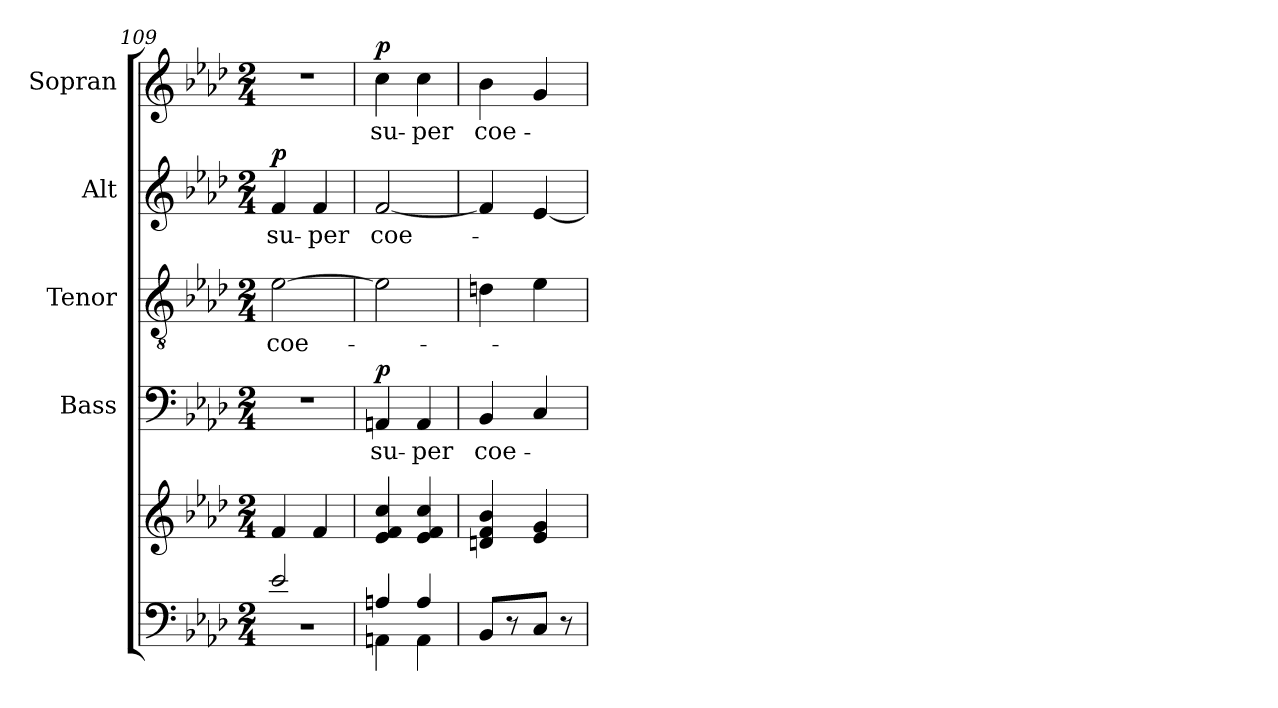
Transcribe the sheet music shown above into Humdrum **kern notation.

**kern	**kern	**kern	**text	**dynam	**kern	**text	**kern	**text	**dynam	**kern	**text	**dynam
*part5	*part5	*part4	*part4	*part4	*part3	*part3	*part2	*part2	*part2	*part1	*part1	*part1
*staff6	*staff5	*staff4	*staff4	*staff4	*staff3	*staff3	*staff2	*staff2	*staff2	*staff1	*staff1	*staff1
*	*	*I"Bass	*	*	*I"Tenor	*	*I"Alt	*	*	*I"Sopran	*	*
*	*	*I'B.	*	*	*I'T.	*	*I'A.	*	*	*I'S.	*	*
*clefF4	*clefG2	*clefF4	*	*	*clefGv2	*	*clefG2	*	*	*clefG2	*	*
*k[b-e-a-d-]	*k[b-e-a-d-]	*k[b-e-a-d-]	*	*	*k[b-e-a-d-]	*	*k[b-e-a-d-]	*	*	*k[b-e-a-d-]	*	*
*A-:	*A-:	*A-:	*	*	*A-:	*	*A-:	*	*	*A-:	*	*
*M2/4	*M2/4	*M2/4	*	*	*M2/4	*	*M2/4	*	*	*M2/4	*	*
=109	=109	=109	=109	=109	=109	=109	=109	=109	=109	=109	=109	=109
*^	*	*	*	*	*	*	*	*	*	*	*	*
!	!	!	!	!	!	!	!LO:LY:b	!	!LO:LY:b	!LO:DY:a	!	!	!
2e-/	2r	4f/	2r	.	.	[2e-\	coe-	4f/	su-	p	2r	.	.
!	!	!	!	!	!	!	!	!	!LO:LY:b	!	!	!	!
.	.	4f/	.	.	.	.	.	4f/	-per	.	.	.	.
=110	=110	=110	=110	=110	=110	=110	=110	=110	=110	=110	=110	=110	=110
!	!	!	!	!LO:LY:b	!LO:DY:a	!	!	!	!LO:LY:b	!	!	!LO:LY:b	!LO:DY:a
4An/	4AAn\	4e-/ 4f/ 4cc/	4AAn/	su-	p	2e-\]	.	[2f/	coe-	.	4cc\	su-	p
!	!	!	!	!LO:LY:b	!	!	!	!	!	!	!	!LO:LY:b	!
4A/	4AA\	4e-/ 4f/ 4cc/	4AA/	-per	.	.	.	.	.	.	4cc\	-per	.
=111	=111	=111	=111	=111	=111	=111	=111	=111	=111	=111	=111	=111	=111
!	!	!	!	!LO:LY:b	!	!	!	!	!	!	!	!LO:LY:b	!
*v	*v	*	*	*	*	*	*	*	*	*	*	*	*
8BB-/L	4dn/ 4f/ 4b-/	4BB-/	coe-	.	4dn\	.	4f/]	.	.	4b-\	coe-	.
8r	.	.	.	.	.	.	.	.	.	.	.	.
8C/J	4e-/ 4g/	4C/	.	.	4e-\	.	[4e-/	.	.	4g/	.	.
8r	.	.	.	.	.	.	.	.	.	.	.	.
=	=	=	=	=	=	=	=	=	=	=	=	=
*-	*-	*-	*-	*-	*-	*-	*-	*-	*-	*-	*-	*-
